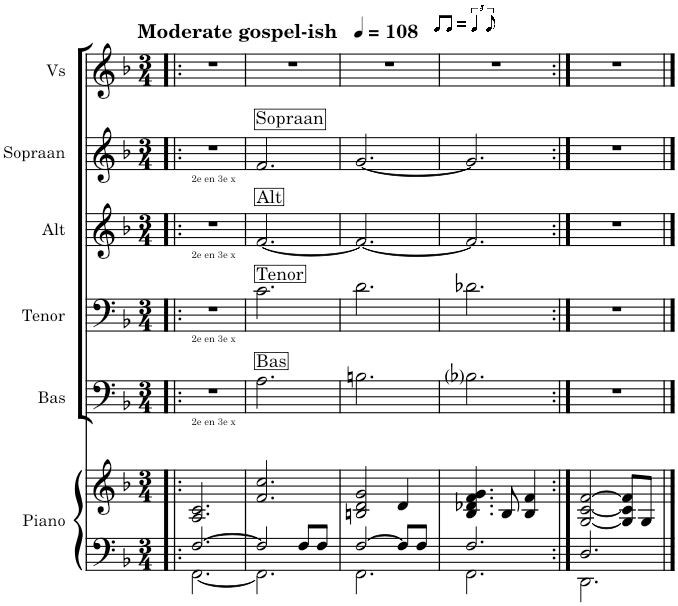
**kern	**kern	**kern	**kern	**kern	**kern	**kern
*part6	*part6	*part5	*part4	*part3	*part2	*part1
*staff7	*staff6	*staff5	*staff4	*staff3	*staff2	*staff1
*I"Piano	*	*I"Bas	*I"Tenor	*I"Alt	*I"Sopraan	*I"Vs
*I'Pno	*	*I'B	*I'T	*I'A	*I'S.	*
*clefF4	*clefG2	*clefF4	*clefF4	*clefG2	*clefG2	*clefG2
*k[b-]	*k[b-]	*k[b-]	*k[b-]	*k[b-]	*k[b-]	*k[b-]
*M3/4	*M3/4	*M3/4	*M3/4	*M3/4	*M3/4	*M3/4
*MM108	*MM108	*MM108	*MM108	*MM108	*MM108	*MM108
=1!|:	=1!|:	=1!|:	=1!|:	=1!|:	=1!|:	=1!|:
*^	*	*	*	*	*	*
!	!	!	!	!	!	!	!LO:TX:a:B:t=Moderate gospel-ish
!	!	!	!	!	!	!LO:TX:b:t=2e en 3e x	!
!	!	!	!	!	!LO:TX:b:t=2e en 3e x	!	!
!	!	!	!	!LO:TX:b:t=2e en 3e x	!	!	!
!	!	!	!LO:TX:b:t=2e en 3e x	!	!	!	!
[2.F/	[2.FF\	2.A/ 2.c/	2.r	2.r	2.r	2.r	2.r
=2	=2	=2	=2	=2	=2	=2	=2
!	!	!	!	!	!	!LO:TX:a:t=Sopraan	!
!	!	!	!	!	!LO:TX:a:t=Alt	!	!
!	!	!	!	!LO:TX:a:t=Tenor	!	!	!
!	!	!	!LO:TX:a:t=Bas	!	!	!	!
2F/]	2.FF\]	2.f/ 2.cc/	2.A\	2.c\	[2.f/	2.f/	2.r
8F/L	.	.	.	.	.	.	.
8F/J	.	.	.	.	.	.	.
=3	=3	=3	=3	=3	=3	=3	=3
[2F/	2.FF\	2Bn/ 2d/ 2g/	2.Bn\	2.d\	2.f/_	[2.g/	2.r
8F/L]	.	4d/	.	.	.	.	.
8F/J	.	.	.	.	.	.	.
=4	=4	=4	=4	=4	=4	=4	=4
2.F/	2.FF\	4.B-/ 4.d-X/ 4.f/ 4.g/	2.B-i\	2.d-X\	2.f/]	2.g/]	2.r
.	.	8B-/	.	.	.	.	.
.	.	4B-/ 4f/	.	.	.	.	.
=5:|!	=5:|!	=5:|!	=5:|!	=5:|!	=5:|!	=5:|!	=5:|!
2.D/	2.DD\	[2G/ [2c/ [2f/	2.r	2.r	2.r	2.r	2.r
.	.	8G/] 8c/] 8f/]L	.	.	.	.	.
.	.	8G/J	.	.	.	.	.
*v	*v	*	*	*	*	*	*
==	==	==	==	==	==	==
*-	*-	*-	*-	*-	*-	*-
